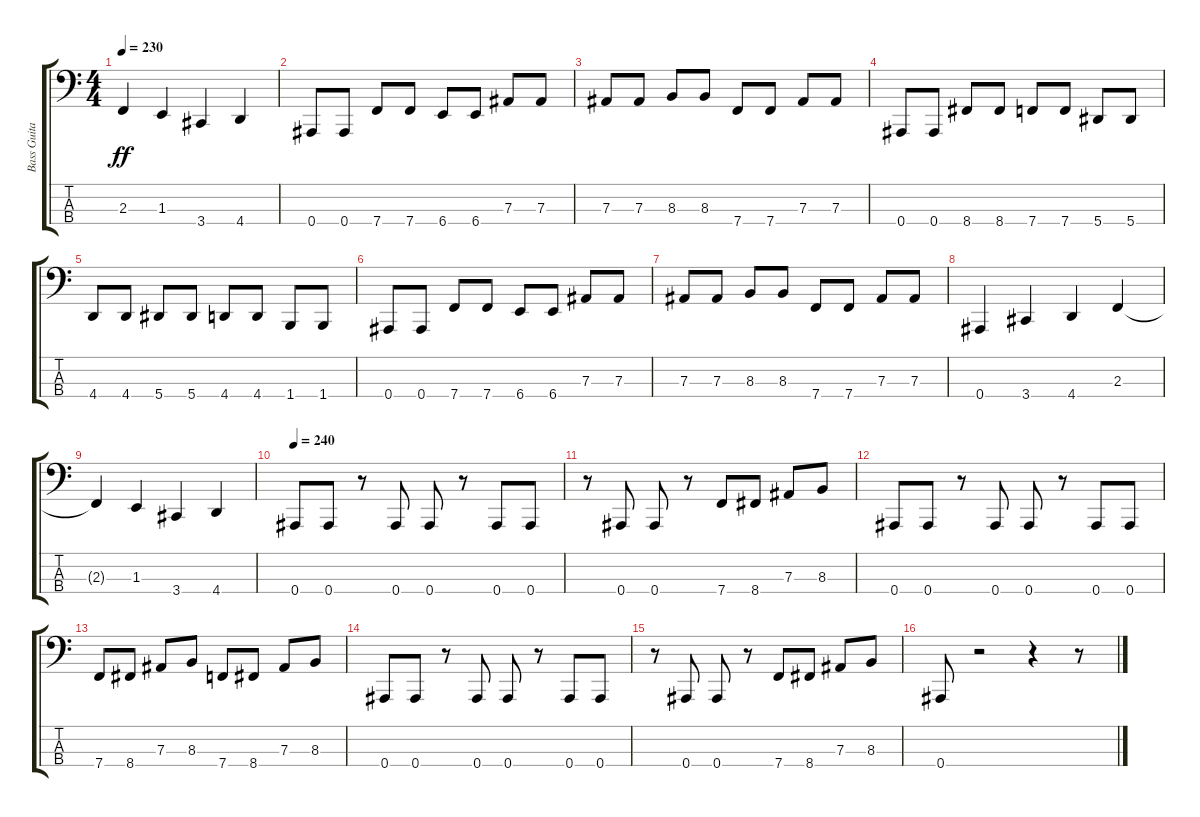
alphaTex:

\track ("Bass Guitar" "Bass Guita") {instrument electricbassfinger}
\staff {score tabs}
\tuning (Db2 Ab1 Eb1 Bb0) {hide}
\ts (4 4)
\tempo 230
\clef f4
\ks c
2.3{t}.4{dy ff} 1.3.4 3.4.4 4.4.4 |
0.4.8 0.4.8 7.4.8 7.4.8 6.4.8 6.4.8 7.3.8 7.3.8 |
7.3.8 7.3.8 8.3.8 8.3.8 7.4.8 7.4.8 7.3.8 7.3.8 |
0.4.8 0.4.8 8.4.8 8.4.8 7.4.8 7.4.8 5.4.8 5.4.8 |
4.4.8 4.4.8 5.4.8 5.4.8 4.4.8 4.4.8 1.4.8 1.4.8 |
0.4.8 0.4.8 7.4.8 7.4.8 6.4.8 6.4.8 7.3.8 7.3.8 |
7.3.8 7.3.8 8.3.8 8.3.8 7.4.8 7.4.8 7.3.8 7.3.8 |
0.4.4 3.4.4 4.4.4 2.3.4 |
2.3{t}.4 1.3.4 3.4.4 4.4.4 |
\tempo 240
0.4.8 0.4.8 r.8 0.4.8 0.4.8 r.8 0.4.8 0.4.8 |
r.8 0.4.8 0.4.8 r.8 7.4.8 8.4.8 7.3.8 8.3.8 |
0.4.8 0.4.8 r.8 0.4.8 0.4.8 r.8 0.4.8 0.4.8 |
7.4.8 8.4.8 7.3.8 8.3.8 7.4.8 8.4.8 7.3.8 8.3.8 |
0.4.8 0.4.8 r.8 0.4.8 0.4.8 r.8 0.4.8 0.4.8 |
r.8 0.4.8 0.4.8 r.8 7.4.8 8.4.8 7.3.8 8.3.8 |
0.4.8 r.2 r.4 r.8
